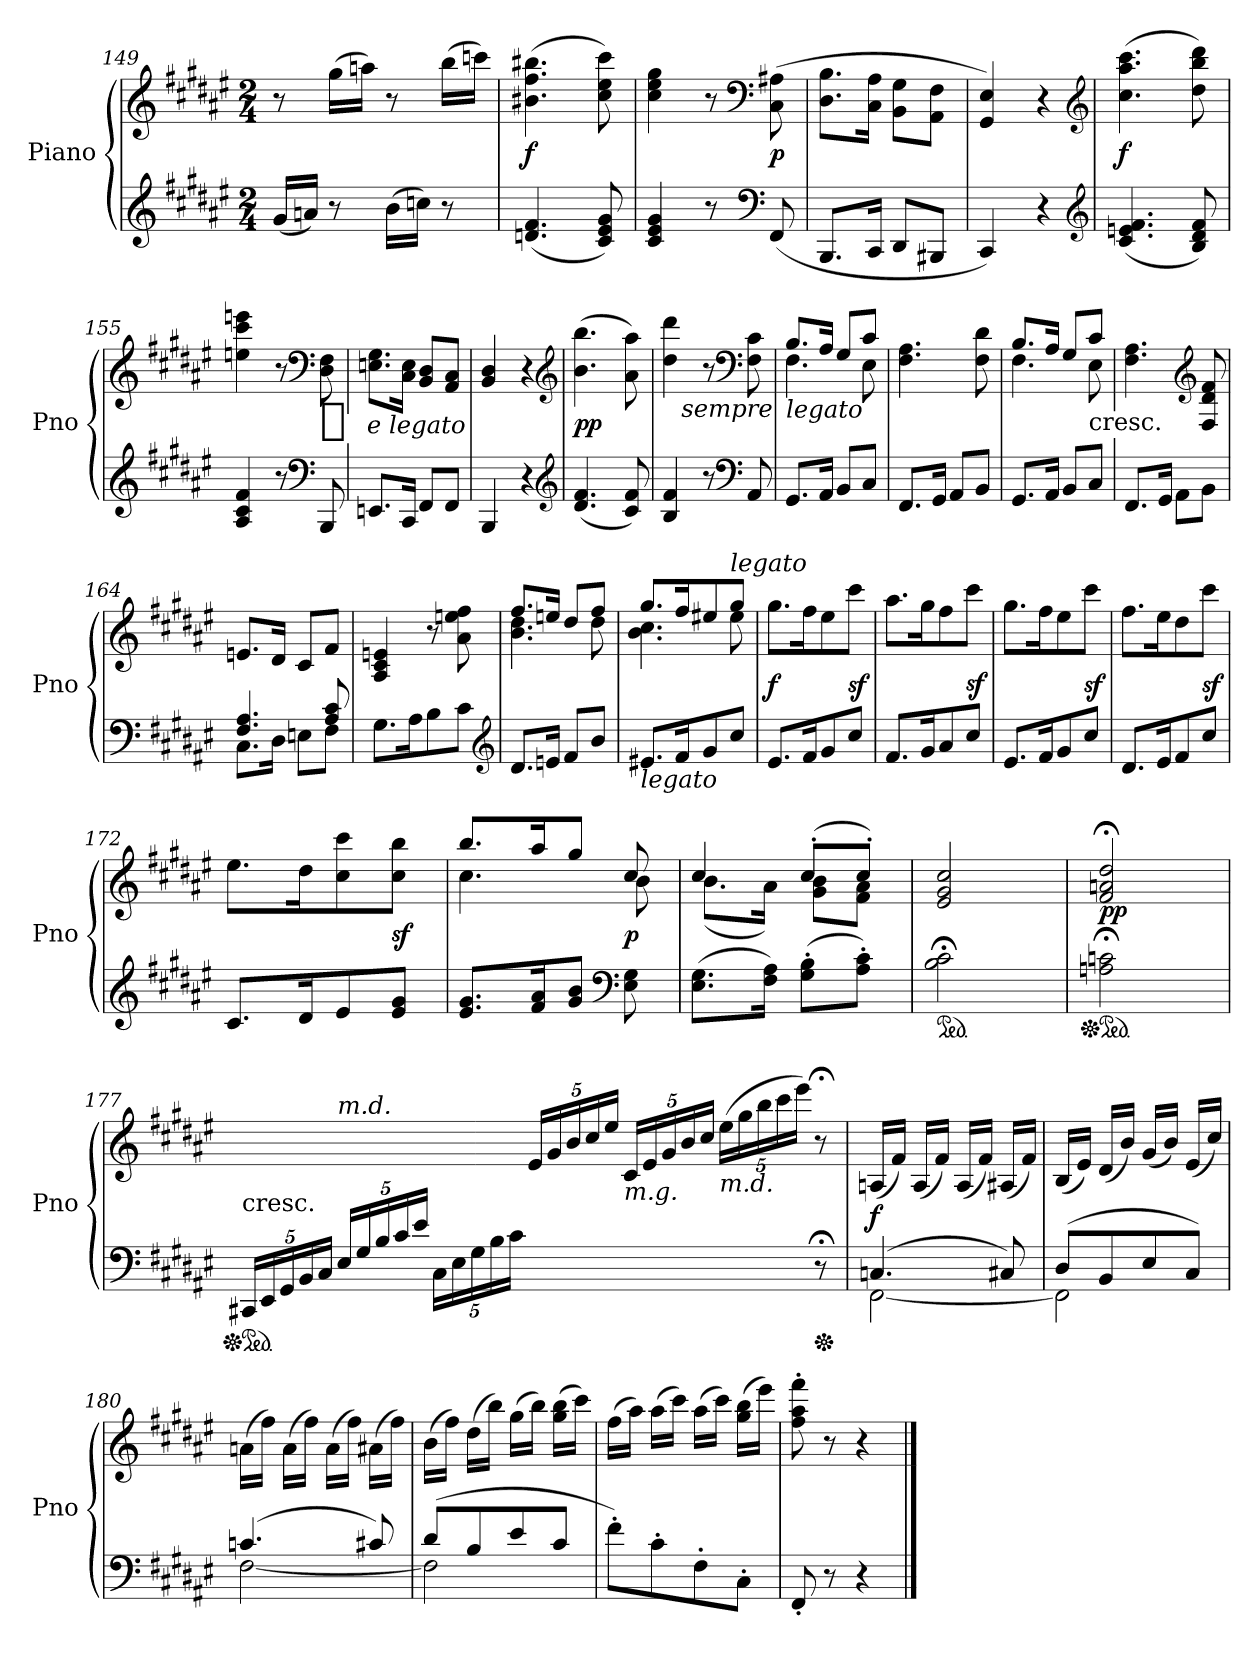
**kern	**kern	**dynam
*part1	*part1	*part1
*staff2	*staff1	*staff1/2
*I"Piano	*	*
*I'Pno	*	*
*clefG2	*clefG2	*
*k[f#c#g#d#a#e#]	*k[f#c#g#d#a#e#]	*
*F#:	*F#:	*
*M2/4	*M2/4	*
=149	=149	=149
(16g#LL	8r	.
16anJJ)	.	.
8r	(16gg#LL	.
.	16aanJJ)	.
(16bLL	8r	.
16ccnJJ)	.	.
8r	(16bbLL	.
.	16cccnJJ)	.
=150	=150	=150
(4.dn 4.f#	(4.b#X 4.ff# 4.bb#X	f
8c# 8e# 8g#)	8cc# 8ee# 8ccc#)	.
=151	=151	=151
4c# 4e# 4g#	4cc# 4ee# 4gg#	.
8r	8r	.
*clefF4	*clefF4	*
(8FF#	(>8C# 8A#X	p
=152	=152	=152
8.BBBL	8.D# 8.BL	.
16CC#Jk	16C# 16A#Jk	.
8DD#L	8BB 8G#L	.
8BBB#XJ	8AA# 8F#J	.
=153	=153	=153
4CC#)	4GG# 4E#)	.
4r	4r	.
*clefG2	*clefG2	*
=154	=154	=154
(4.c# 4.en 4.f#	(4.cc# 4.aa# 4.ccc#	f
8B 8d# 8f#)	8dd# 8bb 8ddd#)	.
=155	=155	=155
4A# 4c# 4f#	4een 4ccc# 4eeen	.
8r	8r	.
*clefF4	*clefF4	*
!	!	!LO:DY:t=%s e legato
8BBB	8D# 8F#	p
=156	=156	=156
8.EEnL	8.En 8.G#L	.
16CC#Jk	16C# 16EJk	.
8FF#L	8BB 8D#L	.
8FF#J	8AA# 8C#J	.
=157	=157	=157
4BBB	4BB 4D#	.
4r	4r	.
*clefG2	*clefG2	*
=158	=158	=158
(4.d# 4.f#	(4.b 4.bb	pp
8c# 8f#)	8a# 8aa#)	.
=159	=159	=159
4B 4f#	4dd# 4ddd#	.
8r	8r	.
*clefF4	*clefF4	*
8AA#	8F# 8c#	.
!	!LO:TX:b:i:rj:t=sempre	!
=160	=160	=160
*	*^	*
!	!LO:TX:b:i:t=legato	!	!
8.GG#L	8.BL	4.F#	.
16AA#Jk	16A#Jk	.	.
8BBL	8G#L	.	.
8C#J	8c#J	8E#	.
*	*v	*v	*
=161	=161	=161
8.FF#L	4.F# 4.A#	.
16GG#Jk	.	.
8AA#L	.	.
8BBJ	8F# 8d#	.
=162	=162	=162
*	*^	*
8.GG#L	8.BL	4.F#	.
16AA#Jk	16A#Jk	.	.
8BBL	8G#L	.	.
!	!LO:TX:c:t=cresc.	!	!
8C#J	8c#J	8E#	.
*	*v	*v	*
=163	=163	=163
8.FF#L	4.F# 4.A#	.
16GG#Jk	.	.
8AA#L	.	.
*	*clefG2	*
8BB\J	8F#/ 8d#/ 8f#/	.
=164	=164	=164
*^	*	*
4.F# 4.A#	8.C#L	8.enL	.
.	16D#Jk	16d#Jk	.
.	8EnL	8c#L	.
8A# 8c#	8F#J	8f#J	.
*v	*v	*	*
=165	=165	=165
8.G#L	4A# 4c# 4en	.
16A#K	.	.
8B	8r	.
8c#J	8a# 8een 8ff#	.
*clefG2	*	*
=166	=166	=166
*	*^	*
8.d#L	8.ff#L	4.b 4.dd#	.
16enJk	16eenJk	.	.
8f#L	8dd#L	.	.
8bJ	8ff#J	8dd#	.
=167	=167	=167	=167
!LO:TX:b:i:t=legato	!	!	!
8.e#XL	8.gg#L	4.b 4.cc#	.
16f#K	16ff#K	.	.
8g#	8ee#X	.	.
!	!LO:TX:a:i:t=legato	!	!
8cc#J	8gg#J	8ee#	.
*	*v	*v	*
=168	=168	=168
8.e#L	8.gg#L	f
16f#K	16ff#K	.
8g#	8ee#	.
8cc#J	8ccc#J	sf
=169	=169	=169
8.f#L	8.aa#L	.
16g#K	16gg#K	.
8a#	8ff#	.
8cc#J	8ccc#J	sf
=170	=170	=170
8.e#L	8.gg#L	.
16f#K	16ff#K	.
8g#	8ee#	.
8cc#J	8ccc#J	sf
=171	=171	=171
8.d#L	8.ff#L	.
16e#K	16ee#K	.
8f#	8dd#	.
8cc#J	8ccc#J	sf
=172	=172	=172
8.c#L	8.ee#L	.
16d#K	16dd#K	.
8e#	8cc# 8ccc#	.
8e# 8g#J	8cc# 8bbJ	sf
=173	=173	=173
*	*^	*
8.e# 8.g#L	8.bbL	4.cc#	.
16f# 16a#K	16aa#K	.	.
8g# 8bJ	8gg#J	.	.
*clefF4	*	*	*
8E# 8G#	8cc#	8b	p
=174	=174	=174	=174
(8.E# 8.G#L	4cc#	(8.bL	.
16F# 16A#Jk)	.	16a#Jk)	.
(8G#' 8B'L	(8cc#'L	8g# 8bL	.
8A#' 8c#'J)	8cc#'J)	8f# 8a#J	.
*	*v	*v	*
=175	=175	=175
*ped	*	*
2B;< 2c#;<	2e# 2g# 2cc#	.
=176	=176	=176
*Xped	*	*
*ped	*	*
2An;< 2cn;<	2f#;< 2an;< 2dd#;<	pp
=177	=177	=177
!	!LO:TX:c:t=cresc.	!
*Xped	*	*
*ped	*	*
20CC#XLL	4ryy	.
20EE#	.	.
20GG#	.	.
20BB	.	.
20C#JJ	.	.
!	!LO:TX:a:i:t=m.d.	!
20E#/LL	4ryy	.
20G#/	.	.
20B/	.	.
20c#/	.	.
20e#/JJ	.	.
20C#LL	4ryy	.
20E#	.	.
20G#	.	.
20B	.	.
20c#JJ	.	.
4ryy	20e#LL	.
.	20g#	.
.	20b	.
.	20cc#	.
.	20ee#JJ	.
!	!LO:TX:b:i:t=m.g.	!
4ryy	20c#LL	.
.	20e#	.
.	20g#	.
.	20b	.
.	20cc#JJ	.
!	!LO:TX:b:i:t=m.d.	!
4ryy	(20ee#LL	.
.	20gg#	.
.	20bb	.
.	20ccc#	.
.	20eee#JJ)	.
*Xped	*	*
8r;<	8r;<	.
=178	=178	=178
*^	*	*
(4.Cn	[2FF#	(16AnLL	f
.	.	16f#JJ)	.
.	.	(16ALL	.
.	.	16f#JJ)	.
.	.	(16ALL	.
.	.	16f#JJ)	.
8C#X)	.	(16A#XLL	.
.	.	16f#JJ)	.
=179	=179	=179	=179
(8D#L	2FF#]	(16BLL	.
.	.	16e#JJ)	.
8BB	.	(16d#LL	.
.	.	16bJJ)	.
8E#	.	(16g#LL	.
.	.	16bJJ)	.
8C#J)	.	(16e#LL	.
.	.	16cc#JJ)	.
=180	=180	=180	=180
(4.cn	[2F#	(16anLL	.
.	.	16ff#JJ)	.
.	.	(16aLL	.
.	.	16ff#JJ)	.
.	.	(16aLL	.
.	.	16ff#JJ)	.
8c#X)	.	(16a#XLL	.
.	.	16ff#JJ)	.
=181	=181	=181	=181
(8d#L	2F#]	(16bLL	.
.	.	16ff#JJ)	.
8B	.	(16dd#LL	.
.	.	16bbJJ)	.
8e#	.	(16gg#LL	.
.	.	16bbJJ)	.
8c#J	.	(16gg# 16bbLL	.
.	.	16ccc#JJ)	.
*v	*v	*	*
=182	=182	=182
8f#'L)	(16ff#LL	.
.	16aa#JJ)	.
8c#'	(16aa#LL	.
.	16ccc#JJ)	.
8F#'	(16aa#LL	.
.	16ccc#JJ)	.
8C#'J	(16gg# 16bbLL	.
.	16eee#JJ)	.
=183	=183	=183
8FF#'	8ff#' 8aa#' 8fff#'	.
8r	8r	.
4r	4r	.
==	==	==
*-	*-	*-
